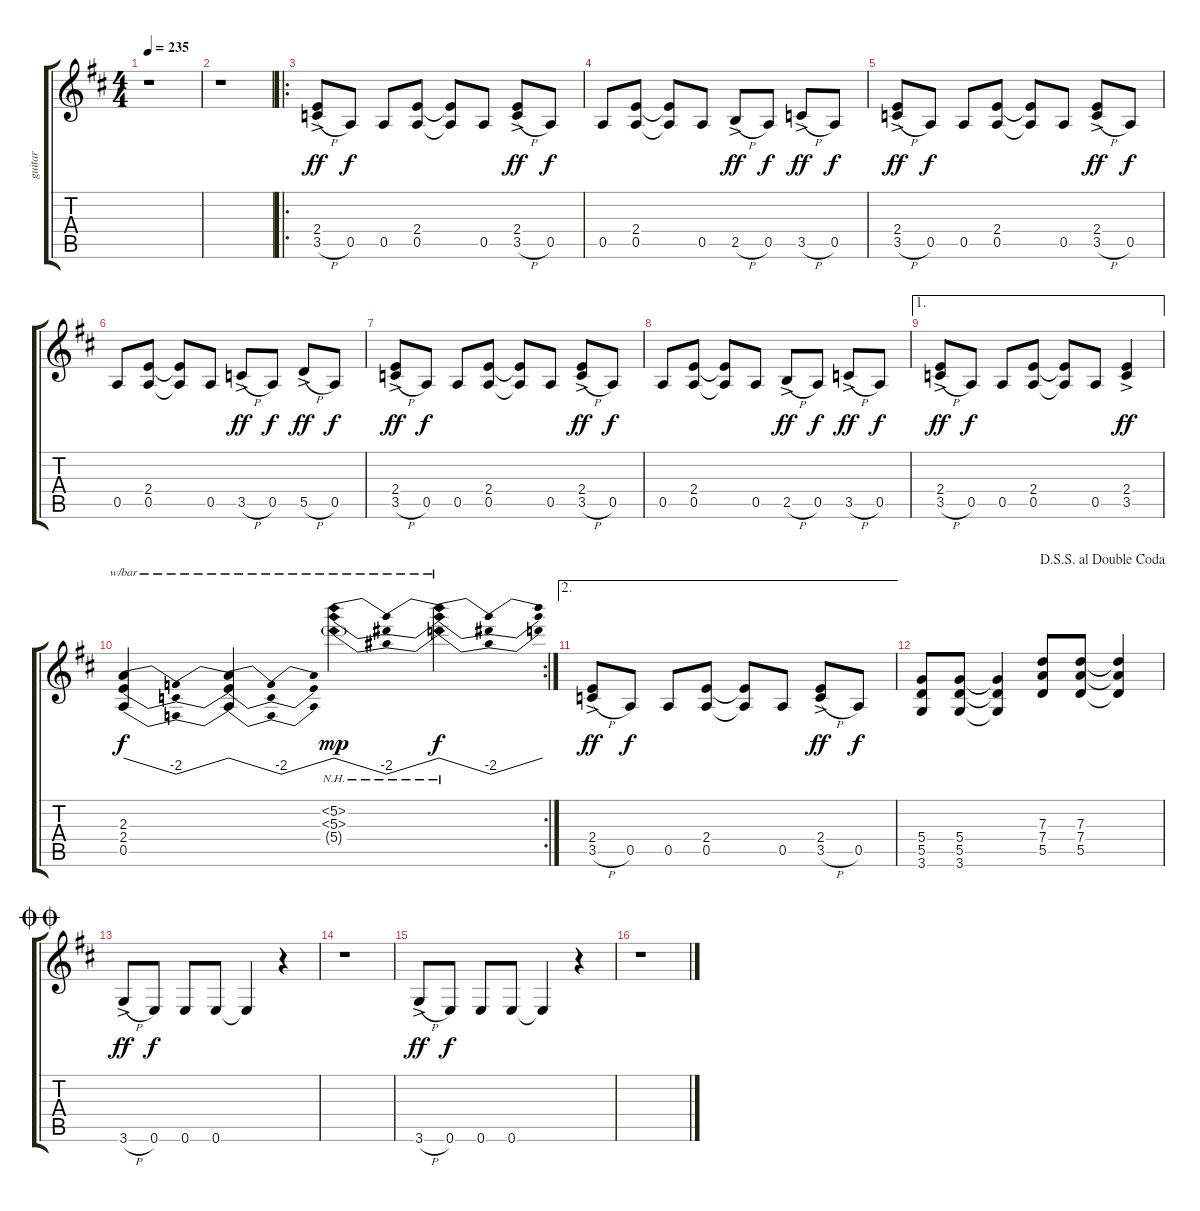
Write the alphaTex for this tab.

\track ("guitar" "guitar") {instrument acousticguitarsteel}
\staff {score tabs}
\tuning (E4 B3 G3 D3 A2 E2) {hide}
\ts (4 4)
\tempo 235
\clef g2
\ks d
r.1{dy f} |
r.1 |
\ro
(2.4 3.5{h ac}).8{dy ff} 0.5.8{dy f} 0.5.8 (2.4 0.5).8 (2.4{t} 0.5{t}).8 0.5.8 (2.4 3.5{h ac}).8{dy ff} 0.5.8{dy f} |
0.5.8 (2.4 0.5).8 (2.4{t} 0.5{t}).8 0.5.8 2.5{h ac}.8{dy ff} 0.5.8{dy f} 3.5{h ac}.8{dy ff} 0.5.8{dy f} |
(2.4 3.5{h ac}).8{dy ff} 0.5.8{dy f} 0.5.8 (2.4 0.5).8 (2.4{t} 0.5{t}).8 0.5.8 (2.4 3.5{h ac}).8{dy ff} 0.5.8{dy f} |
0.5.8 (2.4 0.5).8 (2.4{t} 0.5{t}).8 0.5.8 3.5{h ac}.8{dy ff} 0.5.8{dy f} 5.5{h ac}.8{dy ff} 0.5.8{dy f} |
(2.4 3.5{h ac}).8{dy ff} 0.5.8{dy f} 0.5.8 (2.4 0.5).8 (2.4{t} 0.5{t}).8 0.5.8 (2.4 3.5{h ac}).8{dy ff} 0.5.8{dy f} |
0.5.8 (2.4 0.5).8 (2.4{t} 0.5{t}).8 0.5.8 2.5{h ac}.8{dy ff} 0.5.8{dy f} 3.5{h ac}.8{dy ff} 0.5.8{dy f} |
\ae 1
(2.4 3.5{h ac}).8{dy ff} 0.5.8{dy f} 0.5.8 (2.4 0.5).8 (2.4{t} 0.5{t}).8 0.5.8 (2.4 3.5{ac}).4{dy ff} |
\rc 2
(2.3 2.4 0.5).4{tbe (dip default 0 0 30 -8 60 0) dy f} (2.3{t} 2.4{t} 0.5{t}).4{tbe (dip default 0 0 30 -8 60 0)} (5.2{nh} 5.3{nh} 5.4{nh g}).4{tbe (dip default 0 0 30 -8 60 0) dy mp} (5.2{nh t} 5.3{nh t} 5.4{nh t}).4{tbe (dip default 0 0 30 -8 60 0) dy f} |
\ae 2
(2.4 3.5{h ac}).8{dy ff} 0.5.8{dy f} 0.5.8 (2.4 0.5).8 (2.4{t} 0.5{t}).8 0.5.8 (2.4 3.5{h ac}).8{dy ff} 0.5.8{dy f} |
\jump dalsegnosegnoaldoublecoda
(5.4 5.5 3.6).8 (5.4 5.5 3.6).8 (5.4{t} 5.5{t} 3.6{t}).4 (7.3 7.4 5.5).8 (7.3 7.4 5.5).8 (7.3{t} 7.4{t} 5.5{t}).4 |
\jump doublecoda
3.6{h ac}.8{dy ff} 0.6.8{dy f} 0.6.8 0.6.8 0.6{t}.4 r.4 |
r.1 |
3.6{h ac}.8{dy ff} 0.6.8{dy f} 0.6.8 0.6.8 0.6{t}.4 r.4 |
r.1
